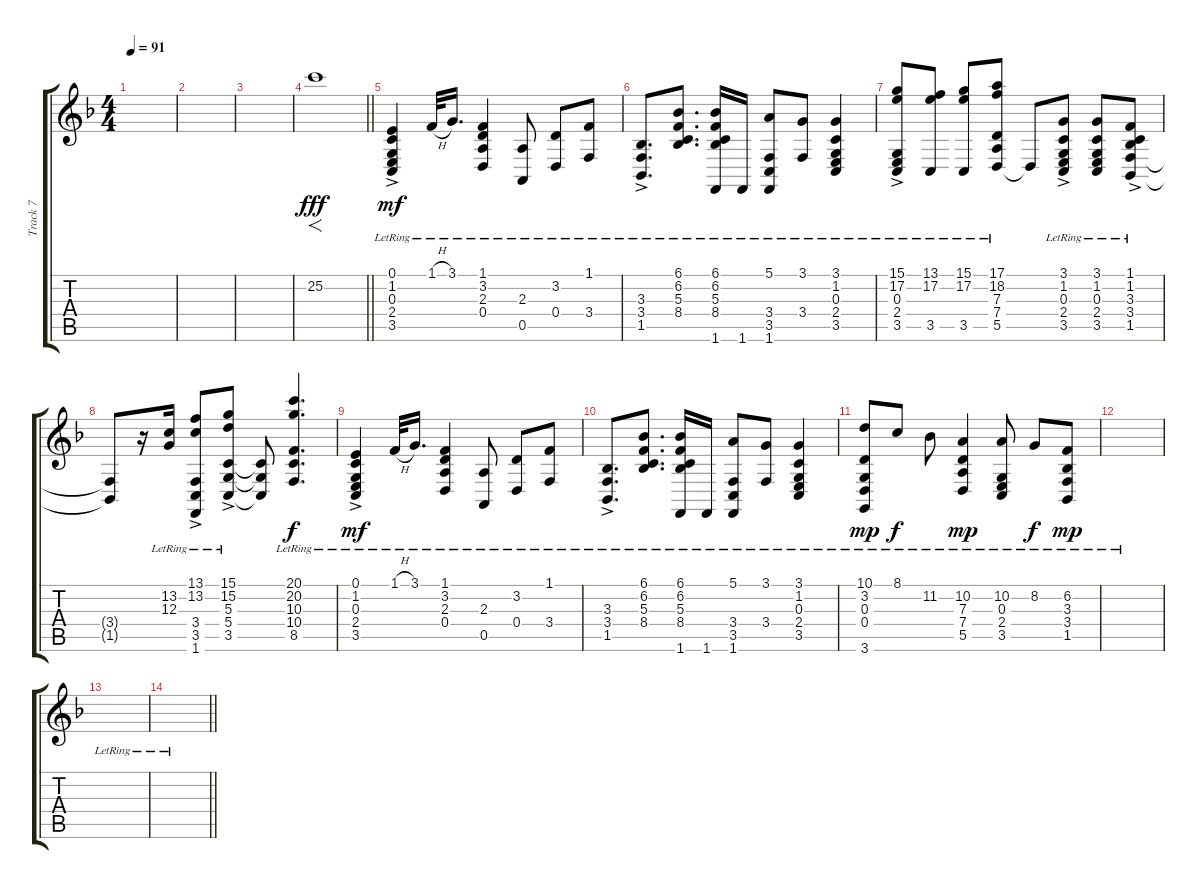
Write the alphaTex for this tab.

\track ("Track 7" "Track 7") {instrument pad8sweep}
\staff {score tabs}
\tuning (E4 B3 G3 D3 A2 E2) {hide}
\ts (4 4)
\tempo 91
\clef g2
\ks f
|
|
|
\barLineRight lightlight
25.2.1{f dy fff} |
(0.1{lr} 1.2{lr} 0.3{ac lr} 2.4{ac lr} 3.5{ac lr}).4{dy mf volume 12 instrument synthstrings2} 1.1{h lr}.32 3.1{lr}.16{d} (1.1{lr} 3.2{lr} 2.3{lr} 0.4{lr}).4 (2.3{lr} 0.5{lr}).8 (3.2{lr} 0.4{lr}).8 (1.1{lr} 3.4{lr}).8 |
(3.3{ac lr} 3.4{ac lr} 1.5{ac lr}).8{d} (6.1{lr} 6.2{lr} 5.3{lr} 8.4{lr}).8{d} (6.1{lr} 6.2{lr} 5.3{lr} 8.4{lr} 1.6{lr}).16 1.6{lr}.16 (5.1{lr} 3.4{lr} 3.5{lr} 1.6{lr}).8 (3.1{lr} 3.4{lr}).8 (3.1{lr} 1.2{lr} 0.3{lr} 2.4{lr} 3.5{lr}).4 |
(15.1{lr} 17.2{lr} 0.3{ac lr} 2.4{ac lr} 3.5{ac lr}).8 (13.1{lr} 17.2{lr} 3.5{lr}).8 (15.1{lr} 17.2{lr} 3.5{lr}).8 (17.1{lr} 18.2{lr} 7.3{lr} 7.4{lr} 5.5{lr}).8 5.5{t}.8 (3.1{lr} 1.2{lr} 0.3{ac lr} 2.4{ac lr} 3.5{ac lr}).8 (3.1{lr} 1.2{lr} 0.3{lr} 2.4{lr} 3.5{lr}).8 (1.1{lr} 1.2{lr} 3.3{ac lr} 3.4{ac lr} 1.5{ac lr}).8 |
(3.4{t} 1.5{t}).8 r.16 (13.2{lr} 12.3{lr}).16 (13.1{lr} 13.2{lr} 3.4{ac lr} 3.5{ac lr} 1.6{ac lr}).8 (15.1{lr} 15.2{lr} 5.3{ac lr} 5.4{ac lr} 3.5{ac lr}).8 (5.3{t} 5.4{t} 3.5{t}).8 (20.1{lr} 20.2{lr} 10.3{lr} 10.4{lr} 8.5{lr}).4{d dy f} |
(0.1{lr} 1.2{lr} 0.3{ac lr} 2.4{ac lr} 3.5{ac lr}).4{dy mf} 1.1{h lr}.32 3.1{lr}.16{d} (1.1{lr} 3.2{lr} 2.3{lr} 0.4{lr}).4 (2.3{lr} 0.5{lr}).8 (3.2{lr} 0.4{lr}).8 (1.1{lr} 3.4{lr}).8 |
(3.3{ac lr} 3.4{ac lr} 1.5{ac lr}).8{d} (6.1{lr} 6.2{lr} 5.3{lr} 8.4{lr}).8{d} (6.1{lr} 6.2{lr} 5.3{lr} 8.4{lr} 1.6{lr}).16 1.6{lr}.16 (5.1{lr} 3.4{lr} 3.5{lr} 1.6{lr}).8 (3.1{lr} 3.4{lr}).8 (3.1{lr} 1.2{lr} 0.3{lr} 2.4{lr} 3.5{lr}).4 |
(10.1{lr} 3.2{lr} 0.3{lr} 0.4{lr} 3.6{lr}).8{dy mp} 8.1{lr}.8{dy f} 11.2{lr}.8 (10.2{lr} 7.3{lr} 7.4{lr} 5.5{lr}).4{dy mp} (10.2{lr} 0.3{lr} 2.4{lr} 3.5{lr}).8 8.2{lr}.8{dy f} (6.2{lr} 3.3{lr} 3.4{lr} 1.5{lr}).8{dy mp} |
|
|
\barLineRight lightlight
